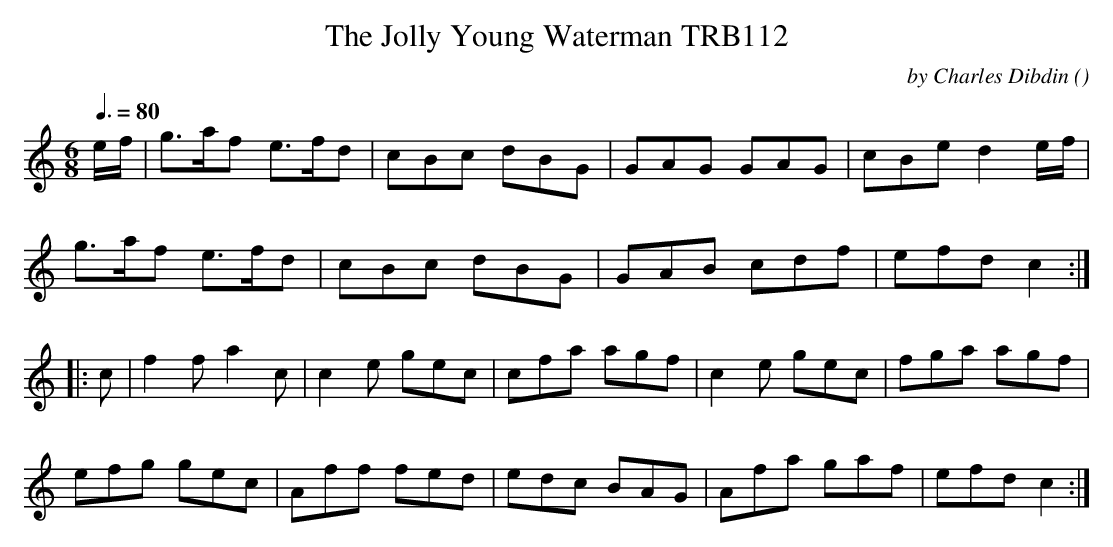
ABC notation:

X:1
T:Jolly Young Waterman TRB112, The
C:by Charles Dibdin
Q:3/8=80
L:1/8
M:6/8
O:
K:C
e/f/ | g>af e>fd | cBc dBG | GAG GAG | cBe d2 e/f/ |
g>af e>fd | cBc dBG | GAB cdf | efdc2 :|
|:c | f2 f a2 c | c2 e gec | cfa agf | c2 e gec | fga agf |
efg gec | Aff fed | edc BAG | Afa gaf | efd c2 :|
